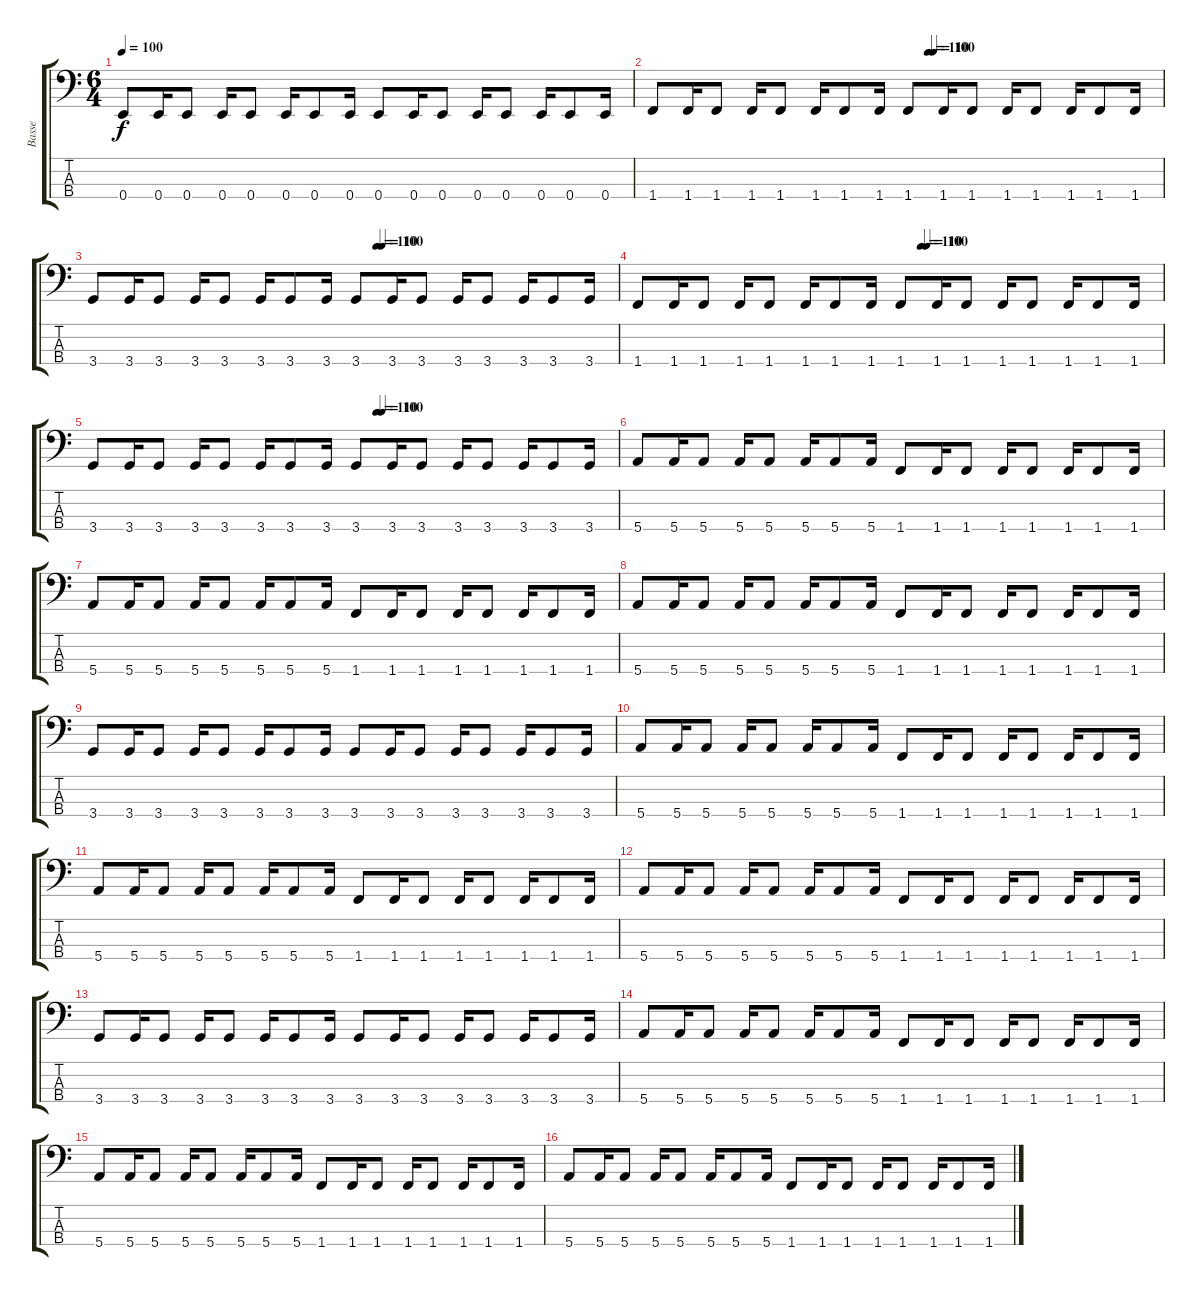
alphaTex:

\track ("Basse" "Basse") {instrument electricbasspick}
\staff {score tabs}
\tuning (G2 D2 A1 E1) {hide}
\ts (6 4)
\tempo 100
\clef f4
\ks c
0.4.8{dy f} 0.4.16 0.4.8 0.4.16 0.4.8 0.4.16 0.4.8 0.4.16 0.4.8 0.4.16 0.4.8 0.4.16 0.4.8 0.4.16 0.4.8 0.4.16 |
\tempo (110 0.5416666666666666)
\tempo (100 0.5520833333333334)
1.4.8 1.4.16 1.4.8 1.4.16 1.4.8 1.4.16 1.4.8 1.4.16 1.4.8 1.4.16 1.4.8 1.4.16 1.4.8 1.4.16 1.4.8 1.4.16 |
\tempo (110 0.5416666666666666)
\tempo (100 0.5520833333333334)
3.4.8 3.4.16 3.4.8 3.4.16 3.4.8 3.4.16 3.4.8 3.4.16 3.4.8 3.4.16 3.4.8 3.4.16 3.4.8 3.4.16 3.4.8 3.4.16 |
\tempo (110 0.5416666666666666)
\tempo (100 0.5520833333333334)
1.4.8 1.4.16 1.4.8 1.4.16 1.4.8 1.4.16 1.4.8 1.4.16 1.4.8 1.4.16 1.4.8 1.4.16 1.4.8 1.4.16 1.4.8 1.4.16 |
\tempo (110 0.5416666666666666)
\tempo (100 0.5520833333333334)
3.4.8 3.4.16 3.4.8 3.4.16 3.4.8 3.4.16 3.4.8 3.4.16 3.4.8 3.4.16 3.4.8 3.4.16 3.4.8 3.4.16 3.4.8 3.4.16 |
5.4.8 5.4.16 5.4.8 5.4.16 5.4.8 5.4.16 5.4.8 5.4.16 1.4.8 1.4.16 1.4.8 1.4.16 1.4.8 1.4.16 1.4.8 1.4.16 |
5.4.8 5.4.16 5.4.8 5.4.16 5.4.8 5.4.16 5.4.8 5.4.16 1.4.8 1.4.16 1.4.8 1.4.16 1.4.8 1.4.16 1.4.8 1.4.16 |
5.4.8 5.4.16 5.4.8 5.4.16 5.4.8 5.4.16 5.4.8 5.4.16 1.4.8 1.4.16 1.4.8 1.4.16 1.4.8 1.4.16 1.4.8 1.4.16 |
3.4.8 3.4.16 3.4.8 3.4.16 3.4.8 3.4.16 3.4.8 3.4.16 3.4.8 3.4.16 3.4.8 3.4.16 3.4.8 3.4.16 3.4.8 3.4.16 |
5.4.8 5.4.16 5.4.8 5.4.16 5.4.8 5.4.16 5.4.8 5.4.16 1.4.8 1.4.16 1.4.8 1.4.16 1.4.8 1.4.16 1.4.8 1.4.16 |
5.4.8 5.4.16 5.4.8 5.4.16 5.4.8 5.4.16 5.4.8 5.4.16 1.4.8 1.4.16 1.4.8 1.4.16 1.4.8 1.4.16 1.4.8 1.4.16 |
5.4.8 5.4.16 5.4.8 5.4.16 5.4.8 5.4.16 5.4.8 5.4.16 1.4.8 1.4.16 1.4.8 1.4.16 1.4.8 1.4.16 1.4.8 1.4.16 |
3.4.8 3.4.16 3.4.8 3.4.16 3.4.8 3.4.16 3.4.8 3.4.16 3.4.8 3.4.16 3.4.8 3.4.16 3.4.8 3.4.16 3.4.8 3.4.16 |
5.4.8 5.4.16 5.4.8 5.4.16 5.4.8 5.4.16 5.4.8 5.4.16 1.4.8 1.4.16 1.4.8 1.4.16 1.4.8 1.4.16 1.4.8 1.4.16 |
5.4.8 5.4.16 5.4.8 5.4.16 5.4.8 5.4.16 5.4.8 5.4.16 1.4.8 1.4.16 1.4.8 1.4.16 1.4.8 1.4.16 1.4.8 1.4.16 |
5.4.8 5.4.16 5.4.8 5.4.16 5.4.8 5.4.16 5.4.8 5.4.16 1.4.8 1.4.16 1.4.8 1.4.16 1.4.8 1.4.16 1.4.8 1.4.16
